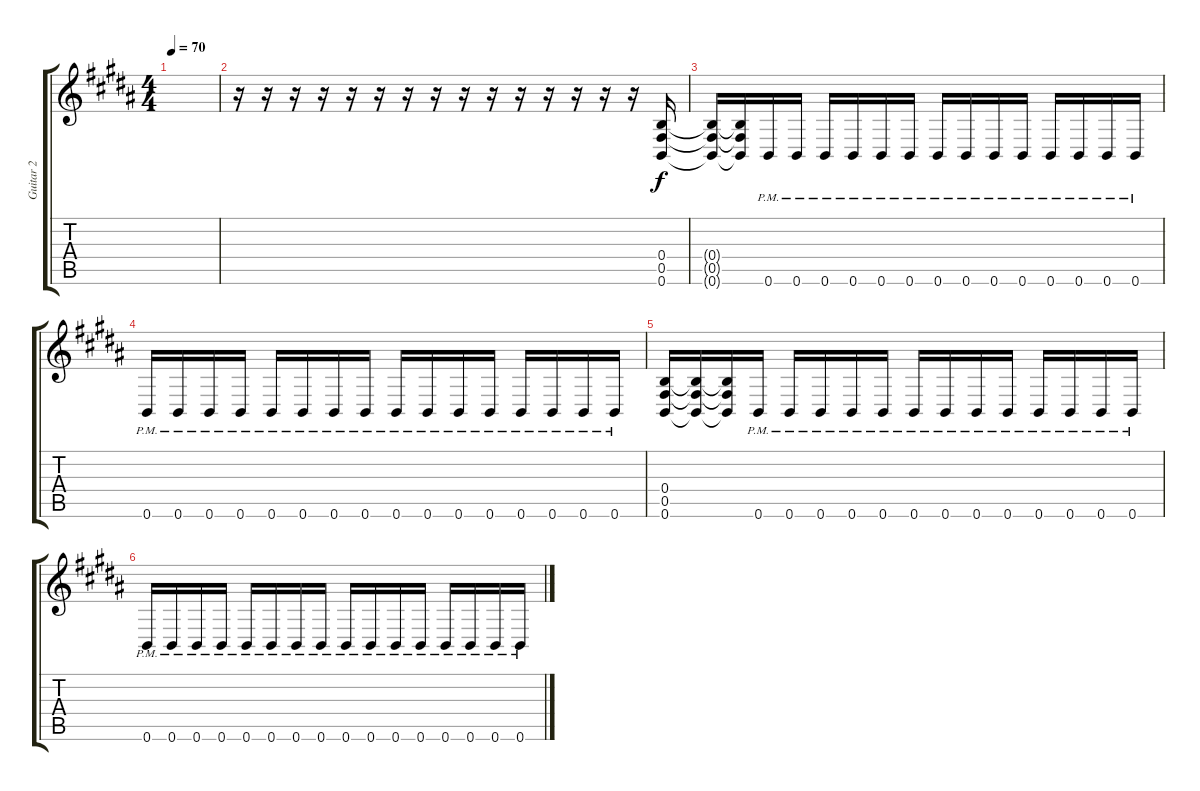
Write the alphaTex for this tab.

\track ("Guitar 2" "Guitar 2") {instrument distortionguitar}
\staff {score tabs}
\tuning (Eb4 B3 Gb3 B2 Gb2 B1) {hide}
\ts (4 4)
\tempo 70
\clef g2
\ks b
|
r.16 r.16 r.16 r.16 r.16 r.16 r.16 r.16 r.16 r.16 r.16 r.16 r.16 r.16 r.16 (0.4 0.5 0.6).16 |
(0.4{t} 0.5{t} 0.6{t}).16 (0.4{t} 0.5{t} 0.6{t}).16 0.6{pm}.16 0.6{pm}.16 0.6{pm}.16 0.6{pm}.16 0.6{pm}.16 0.6{pm}.16 0.6{pm}.16 0.6{pm}.16 0.6{pm}.16 0.6{pm}.16 0.6{pm}.16 0.6{pm}.16 0.6{pm}.16 0.6{pm}.16 |
0.6{pm}.16 0.6{pm}.16 0.6{pm}.16 0.6{pm}.16 0.6{pm}.16 0.6{pm}.16 0.6{pm}.16 0.6{pm}.16 0.6{pm}.16 0.6{pm}.16 0.6{pm}.16 0.6{pm}.16 0.6{pm}.16 0.6{pm}.16 0.6{pm}.16 0.6{pm}.16 |
(0.4 0.5 0.6).16 (0.4{t} 0.5{t} 0.6{t}).16 (0.4{t} 0.5{t} 0.6{t}).16 0.6{pm}.16 0.6{pm}.16 0.6{pm}.16 0.6{pm}.16 0.6{pm}.16 0.6{pm}.16 0.6{pm}.16 0.6{pm}.16 0.6{pm}.16 0.6{pm}.16 0.6{pm}.16 0.6{pm}.16 0.6{pm}.16 |
0.6{pm}.16 0.6{pm}.16 0.6{pm}.16 0.6{pm}.16 0.6{pm}.16 0.6{pm}.16 0.6{pm}.16 0.6{pm}.16 0.6{pm}.16 0.6{pm}.16 0.6{pm}.16 0.6{pm}.16 0.6{pm}.16 0.6{pm}.16 0.6{pm}.16 0.6{pm}.16
